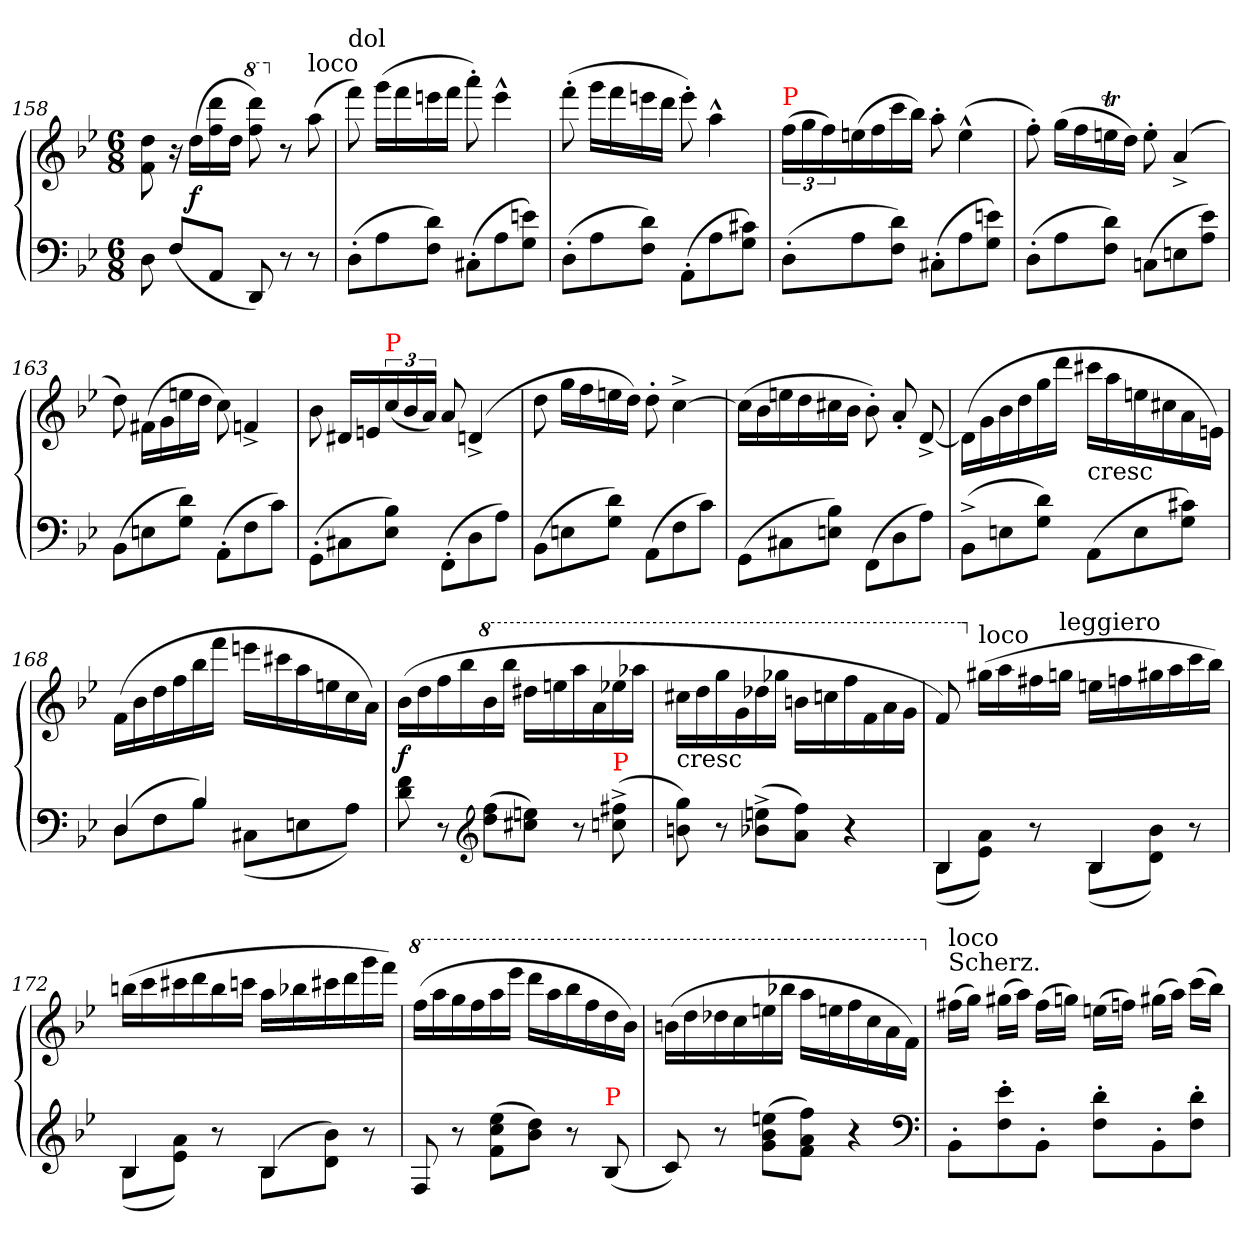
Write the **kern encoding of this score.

**kern	**kern	**dynam
*part1	*part1	*part1
*staff2	*staff1	*staff1/2
*clefF4	*clefG2	*
*k[b-e-]	*k[b-e-]	*
*M6/8	*M6/8	*
=158	=158	=158
8D	8dd\ 8f\	.
(>8FL	16r	.
.	(>16ddLL	f
8AAJ	16ddd 16ff	.
.	16ddJJ	.
*	*8va	*
8DD)	8dddd 8fff)	.
*	*X8va	*
8r	8r	.
!	!LO:TX:a:t=loco	!
8r	(>8aa	.
=159	=159	=159
!	!LO:TX:a:t=dol	!
(>8D'L	8fff)	.
8A	(>16gggLL	.
.	16fff	.
8d 8FJ)	16eeen	.
.	16fffJJ	.
(>8C#X'>L	8aaa'>)	.
8A	4eee^^>	.
8en 8GJ)	.	.
=160	=160	=160
(>8D'>L	(>8fff'>	.
8A	16gggLL	.
.	16fff	.
8d 8FJ)	16eeen	.
.	16dddJJ	.
(>8AA'>L	8eee'>)	.
8A	4aa^^>	.
8c#X 8GJ)	.	.
=161	=161	=161
!	!LO:TX:a:color=red:t=P	!
(>8D'>L	(>24ffLL	.
.	24gg	.
.	24ff)	.
8A	(>16een	.
.	16ff	.
8d 8FJ)	16ccc	.
.	16bb-JJ)	.
(>8C#X'>L	8aa'>	.
8A	(>4ee^^>	.
8en 8GJ)	.	.
=162	=162	=162
(>8D'>L	8ff'>)	.
8A	(>16ggLL	.
.	16ff	.
8d 8FJ)	16eent	.
.	16ddJJ)	.
(>8CnL	8ee'>	.
8En	(>4a^	.
8e- 8AJ)	.	.
=163	=163	=163
(>8BB-L	8dd)	.
8En	(>16f#XLL	.
.	16g	.
8d 8GJ)	16een	.
.	16ddJJ	.
(>8AA'>L	8cc)	.
8F	4fn^	.
8cJ)	.	.
=164	=164	=164
(>8GG'>\L	8b-	.
8C#X	16d#XLL	.
.	16en	.
!	!LO:TX:a:color=red:t=P	!
8B- 8E-J)	(<24cc	.
.	24b-	.
.	24aJJ)	.
(>8FF'>\L	8a	.
8D	(>4dn^<	.
8AJ)	.	.
=165	=165	=165
(>8BB-L	8dd	.
8En	16ggLL	.
.	16ff	.
8d 8GJ)	16een	.
.	16ddJJ)	.
(>8AAL	8dd'>	.
8F	[4cc^<	.
8cJ)	.	.
=166	=166	=166
(>8GG\L	(>16ccLL]	.
.	16b-	.
8C#X	16een	.
.	16dd	.
8B- 8EnJ)	16cc#X	.
.	16b-JJ	.
(>8FF\L	8b-'>)	.
8D	8a'<	.
8AJ)	[8d^>	.
=167	=167	=167
(>8BB-^L	(>16dLL]	.
.	16g	.
8En	16b-	.
.	16dd	.
8d 8GJ)	16gg	.
.	16dddJJ	.
!	!LO:TX:c:t=cresc	!
(>8AAL	16ccc#XLL	.
.	16aa	.
8E	16een	.
.	16cc#X	.
8c#X 8GJ)	16a	.
.	16eJJ)	.
=168	=168	=168
*^	*	*
(>4D	8DL	(>16fLL	.
.	.	16b-	.
.	8F	16dd	.
.	.	16ff	.
4B-)	8B-J	16bb-	.
.	.	16fffJJ	.
.	(>8C#XL	16eeenLL	.
.	.	16ccc#X	.
4ryy	8E	16aa	.
.	.	16een	.
.	8AJ)	16cc	.
.	.	16aJJ)	.
*v	*v	*	*
=169	=169	=169
8f 8d	(>16b-LL	f
.	16dd	.
8r	16ff	.
.	16bb-	.
*clefG2	*	*
*	*8va	*
(>8ff 8ddL	16bb-	.
.	16bbb-JJ	.
8een 8cc#XJ)	16ddd#XLL	.
.	16eeen	.
8r	16aaa	.
.	16aa	.
!LO:TX:a:color=red:t=P	!	!
(>8ff#X^< 8ccn^<	16eee-X	.
.	16aaa-XJJ	.
=170	=170	=170
!	!LO:TX:c:t=cresc	!
8gg 8bn)	16ccc#XLL	.
.	16ddd	.
8r	16ggg	.
.	16gg	.
(>8een^< 8b-X^<L	16ddd-X	.
.	16ggg-XJJ	.
8ff 8aJ)	16bbn\LL	.
.	16cccn	.
4r	16fff	.
.	16ff	.
.	16aa	.
.	16ggJJ	.
=171	=171	=171
*^	*	*
4B-	(>8B-L	8ff)	.
*	*	*X8va	*
!	!	!LO:TX:a:t=loco	!
.	8a 8e-J)	(>16gg#XLL	.
.	.	16aa	.
8r	8ryy	16ff#X	.
!	!	!LO:TX:a:t=leggiero	!
.	.	16ggnJJ	.
4B-	(>8B-L	16eenLL	.
.	.	16ffn	.
.	8b- 8dJ)	16gg#X	.
.	.	16aa	.
8r	8ryy	16ccc	.
.	.	16bb-JJ)	.
=172	=172	=172	=172
4B-	(>8B-L	(>16bbnLL	.
.	.	16ccc	.
.	8a 8e-J)	16ccc#X	.
.	.	16ddd	.
8r	8ryy	16bb	.
.	.	16cccnJJ	.
(>4B-	8B-L	16aaLL	.
.	.	16bb-X	.
.	8b- 8dJ)	16ccc#X	.
.	.	16ddd	.
8r	8ryy	16ggg	.
.	.	16fffJJ)	.
*v	*v	*	*
=173	=173	=173
*	*8va	*
8F	(>16fffLL	.
.	16aaa	.
8r	16ggg	.
.	16fff	.
(>8ee- 8cc 8fL	16aaa	.
.	16eeee-JJ	.
8dd 8b-J)	16ddddLL	.
.	16aaa	.
8r	16bbb-	.
.	16fff	.
!LO:TX:a:color=red:t=P	!	!
(<8B-	16ddd	.
.	16bb-JJ)	.
=174	=174	=174
8c)	(>16bbnLL	.
.	16ddd	.
8r	16ddd-X	.
.	16ccc	.
(>8een 8b- 8gL	16eeen	.
.	16bbb-XJJ	.
8ff 8a 8fJ)	16aaaLL	.
.	16eeen	.
4r	16fff	.
.	16ccc	.
.	16aa	.
.	16ffJJ)	.
*clefF4	*	*
=175	=175	=175
*	*X8va	*
!	!LO:TX:a:t=Scherz.	!
!	!LO:TX:a:t=loco	!
8BB-'>L	(>16ff#XLL	.
.	16ggJJ)	.
8e-'> 8F'>	(>16gg#XLL	.
.	16aaJJ)	.
8BB-'>J	(>16ff#LL	.
.	16ggnJJ)	.
8d'> 8F'>L	(>16eenLL	.
.	16ffnJJ)	.
8BB-'>	(>16gg#XLL	.
.	16aaJJ)	.
8d'> 8F'>J	(>16cccLL	.
.	16bb-JJ)	.
=	=	=
*-	*-	*-
